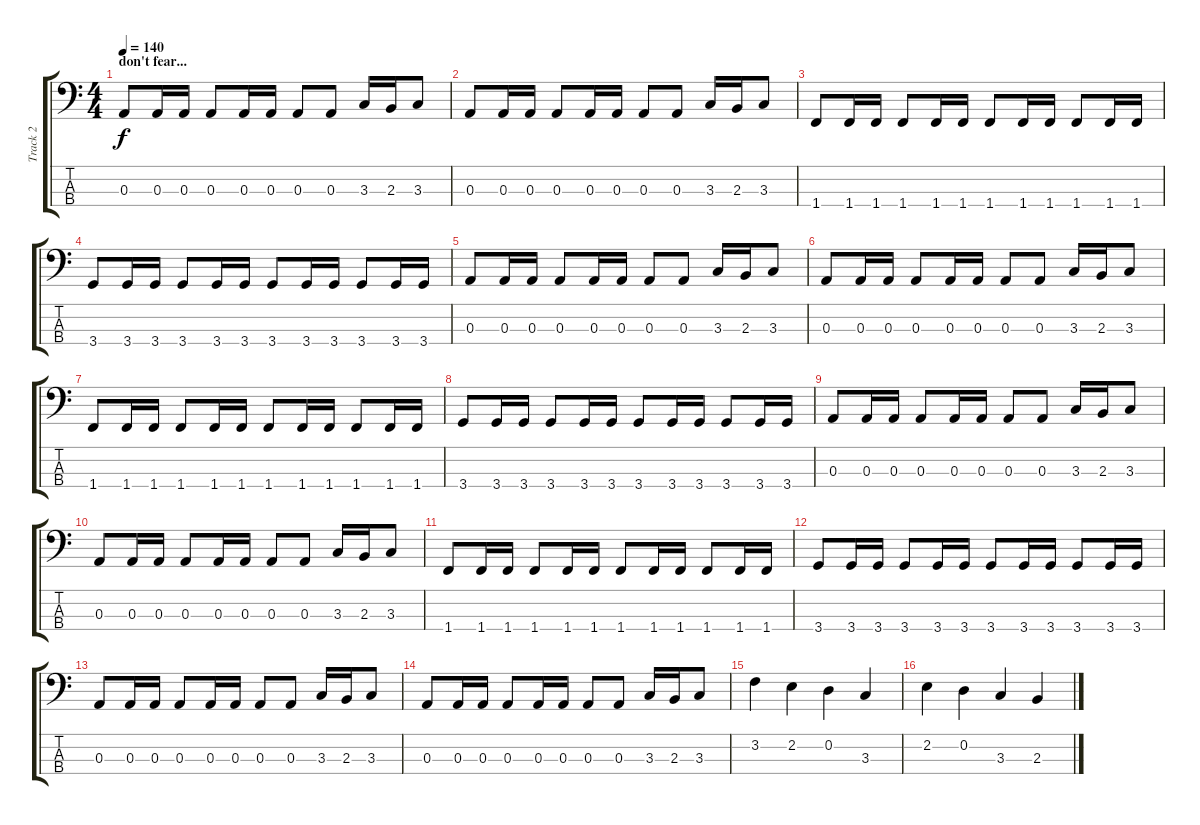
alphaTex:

\track ("Track 2" "Track 2") {instrument electricbassfinger}
\staff {score tabs}
\tuning (G2 D2 A1 E1) {hide}
\ts (4 4)
\section ("" "don't fear...")
\tempo 140
\clef f4
\ks c
0.3.8{dy f} 0.3.16 0.3.16 0.3.8 0.3.16 0.3.16 0.3.8 0.3.8 3.3.16 2.3.16 3.3.8 |
0.3.8 0.3.16 0.3.16 0.3.8 0.3.16 0.3.16 0.3.8 0.3.8 3.3.16 2.3.16 3.3.8 |
1.4.8 1.4.16 1.4.16 1.4.8 1.4.16 1.4.16 1.4.8 1.4.16 1.4.16 1.4.8 1.4.16 1.4.16 |
3.4.8 3.4.16 3.4.16 3.4.8 3.4.16 3.4.16 3.4.8 3.4.16 3.4.16 3.4.8 3.4.16 3.4.16 |
0.3.8 0.3.16 0.3.16 0.3.8 0.3.16 0.3.16 0.3.8 0.3.8 3.3.16 2.3.16 3.3.8 |
0.3.8 0.3.16 0.3.16 0.3.8 0.3.16 0.3.16 0.3.8 0.3.8 3.3.16 2.3.16 3.3.8 |
1.4.8 1.4.16 1.4.16 1.4.8 1.4.16 1.4.16 1.4.8 1.4.16 1.4.16 1.4.8 1.4.16 1.4.16 |
3.4.8 3.4.16 3.4.16 3.4.8 3.4.16 3.4.16 3.4.8 3.4.16 3.4.16 3.4.8 3.4.16 3.4.16 |
0.3.8 0.3.16 0.3.16 0.3.8 0.3.16 0.3.16 0.3.8 0.3.8 3.3.16 2.3.16 3.3.8 |
0.3.8 0.3.16 0.3.16 0.3.8 0.3.16 0.3.16 0.3.8 0.3.8 3.3.16 2.3.16 3.3.8 |
1.4.8 1.4.16 1.4.16 1.4.8 1.4.16 1.4.16 1.4.8 1.4.16 1.4.16 1.4.8 1.4.16 1.4.16 |
3.4.8 3.4.16 3.4.16 3.4.8 3.4.16 3.4.16 3.4.8 3.4.16 3.4.16 3.4.8 3.4.16 3.4.16 |
0.3.8 0.3.16 0.3.16 0.3.8 0.3.16 0.3.16 0.3.8 0.3.8 3.3.16 2.3.16 3.3.8 |
0.3.8 0.3.16 0.3.16 0.3.8 0.3.16 0.3.16 0.3.8 0.3.8 3.3.16 2.3.16 3.3.8 |
3.2.4 2.2.4 0.2.4 3.3.4 |
2.2.4 0.2.4 3.3.4 2.3.4
